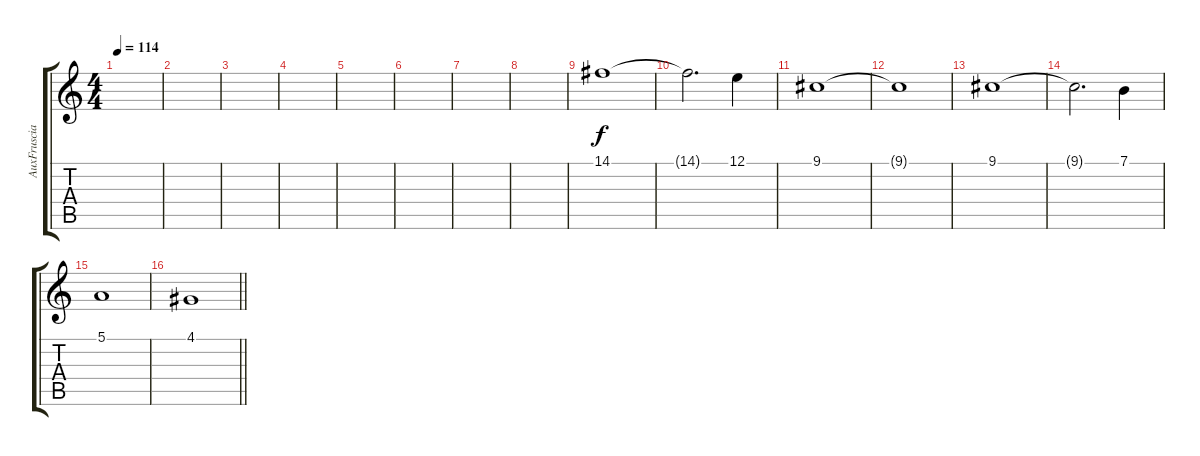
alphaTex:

\track ("AuxFrusciante" "AuxFruscia") {instrument lead2sawtooth}
\staff {score tabs}
\tuning (E4 B3 G3 D3 A2 E2) {hide}
\ts (4 4)
\tempo 114
\clef g2
\ks c
|
|
|
|
|
|
|
|
14.1.1 |
14.1{t}.2{d} 12.1.4 |
9.1.1 |
9.1{t}.1 |
9.1.1 |
9.1{t}.2{d} 7.1.4 |
5.1.1 |
\barLineRight lightlight
4.1.1
